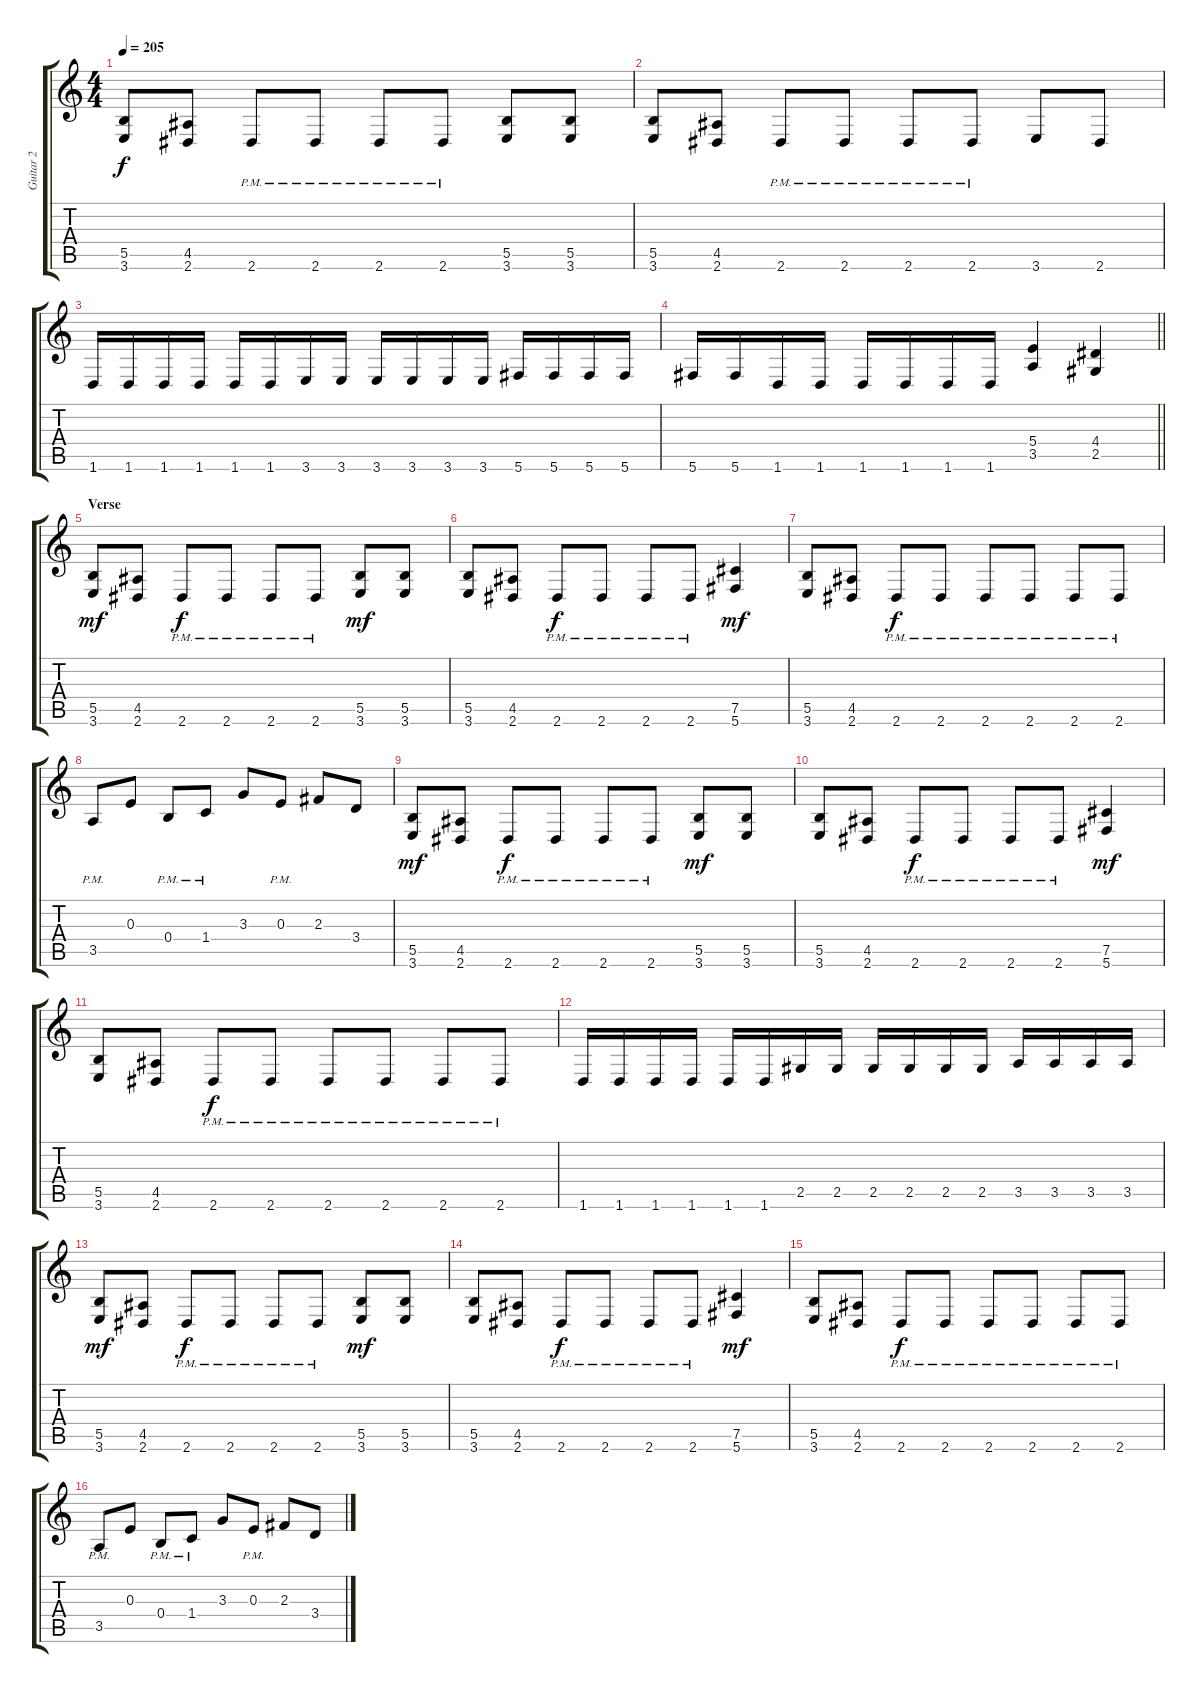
\track ("Guitar 2" "Guitar 2") {instrument distortionguitar}
\staff {score tabs}
\tuning (Db4 Ab3 E3 B2 Gb2 Db2) {hide}
\ts (4 4)
\tempo 205
\clef g2
\ks c
(5.5 3.6).8{dy f} (4.5 2.6).8 2.6{pm}.8 2.6{pm}.8 2.6{pm}.8 2.6{pm}.8 (5.5 3.6).8 (5.5 3.6).8 |
(5.5 3.6).8 (4.5 2.6).8 2.6{pm}.8 2.6{pm}.8 2.6{pm}.8 2.6{pm}.8 3.6.8 2.6.8 |
1.6.16 1.6.16 1.6.16 1.6.16 1.6.16 1.6.16 3.6.16 3.6.16 3.6.16 3.6.16 3.6.16 3.6.16 5.6.16 5.6.16 5.6.16 5.6.16 |
\barLineRight lightlight
5.6.16 5.6.16 1.6.16 1.6.16 1.6.16 1.6.16 1.6.16 1.6.16 (5.4 3.5).4 (4.4 2.5).4 |
\section ("" "Verse")
(5.5 3.6).8{dy mf} (4.5 2.6).8 2.6{pm}.8{dy f} 2.6{pm}.8 2.6{pm}.8 2.6{pm}.8 (5.5 3.6).8{dy mf} (5.5 3.6).8 |
(5.5 3.6).8 (4.5 2.6).8 2.6{pm}.8{dy f} 2.6{pm}.8 2.6{pm}.8 2.6{pm}.8 (7.5 5.6).4{dy mf} |
(5.5 3.6).8 (4.5 2.6).8 2.6{pm}.8{dy f} 2.6{pm}.8 2.6{pm}.8 2.6{pm}.8 2.6{pm}.8 2.6{pm}.8 |
3.5{pm}.8 0.3.8 0.4{pm}.8 1.4{pm}.8 3.3.8 0.3{pm}.8 2.3.8 3.4.8 |
(5.5 3.6).8{dy mf} (4.5 2.6).8 2.6{pm}.8{dy f} 2.6{pm}.8 2.6{pm}.8 2.6{pm}.8 (5.5 3.6).8{dy mf} (5.5 3.6).8 |
(5.5 3.6).8 (4.5 2.6).8 2.6{pm}.8{dy f} 2.6{pm}.8 2.6{pm}.8 2.6{pm}.8 (7.5 5.6).4{dy mf} |
(5.5 3.6).8 (4.5 2.6).8 2.6{pm}.8{dy f} 2.6{pm}.8 2.6{pm}.8 2.6{pm}.8 2.6{pm}.8 2.6{pm}.8 |
1.6.16 1.6.16 1.6.16 1.6.16 1.6.16 1.6.16 2.5.16 2.5.16 2.5.16 2.5.16 2.5.16 2.5.16 3.5.16 3.5.16 3.5.16 3.5.16 |
(5.5 3.6).8{dy mf} (4.5 2.6).8 2.6{pm}.8{dy f} 2.6{pm}.8 2.6{pm}.8 2.6{pm}.8 (5.5 3.6).8{dy mf} (5.5 3.6).8 |
(5.5 3.6).8 (4.5 2.6).8 2.6{pm}.8{dy f} 2.6{pm}.8 2.6{pm}.8 2.6{pm}.8 (7.5 5.6).4{dy mf} |
(5.5 3.6).8 (4.5 2.6).8 2.6{pm}.8{dy f} 2.6{pm}.8 2.6{pm}.8 2.6{pm}.8 2.6{pm}.8 2.6{pm}.8 |
3.5{pm}.8 0.3.8 0.4{pm}.8 1.4{pm}.8 3.3.8 0.3{pm}.8 2.3.8 3.4.8
